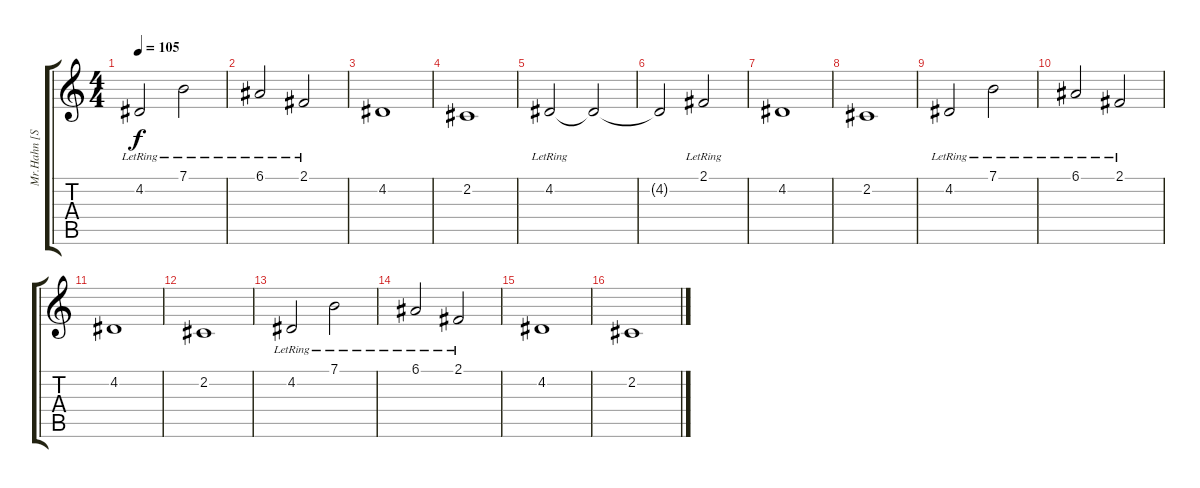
\track ("Mr.Hahn [Sampler2]" "Mr.Hahn [S") {instrument vibraphone}
\staff {score tabs}
\tuning (E4 B3 G3 D3 A2 D2) {hide}
\ts (4 4)
\tempo 105
\clef g2
\ks c
4.2{lr}.2{dy f} 7.1{lr}.2 |
6.1{lr}.2 2.1{lr}.2 |
4.2.1 |
2.2.1 |
4.2{lr}.2 4.2{t}.2 |
4.2{t}.2 2.1{lr}.2 |
4.2.1 |
2.2.1 |
4.2{lr}.2 7.1{lr}.2 |
6.1{lr}.2 2.1{lr}.2 |
4.2.1{instrument vibraphone} |
2.2.1 |
4.2{lr}.2 7.1{lr}.2 |
6.1{lr}.2 2.1{lr}.2 |
4.2.1 |
2.2.1
